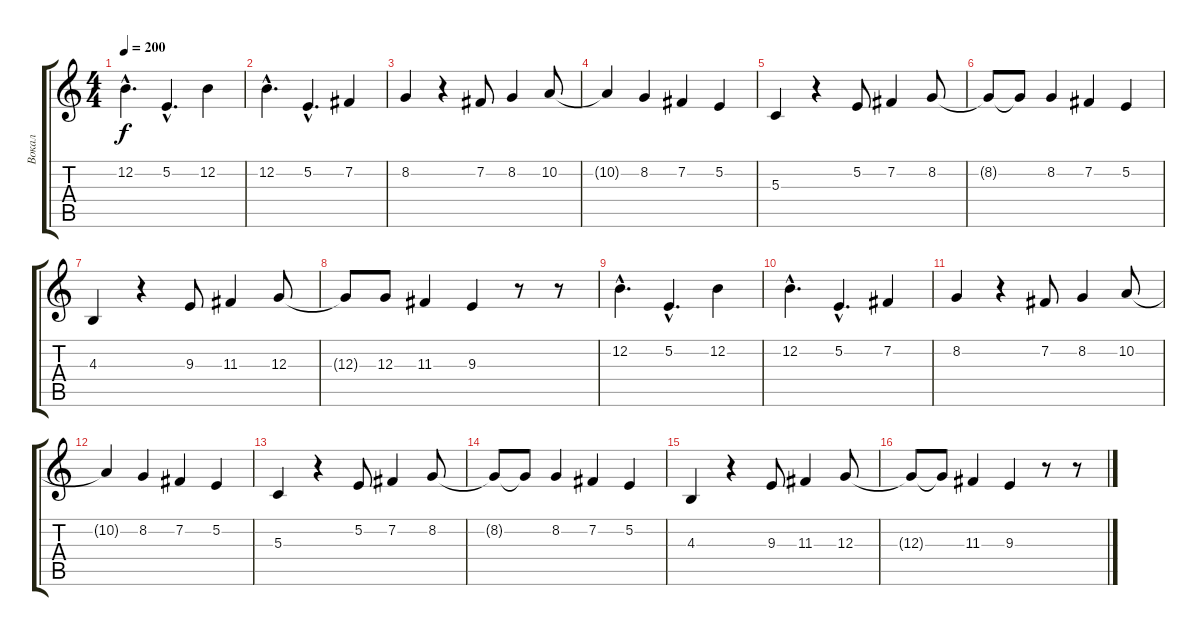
\track ("Вокал" "Вокал") {instrument flute}
\staff {score tabs}
\tuning (E4 B3 G3 D3 A2 E2) {hide}
\ts (4 4)
\tempo 200
\clef g2
\ks c
12.2{hac}.4{d dy f} 5.2{hac}.4{d} 12.2.4 |
12.2{hac}.4{d} 5.2{hac}.4{d} 7.2.4 |
8.2.4 r.4 7.2.8 8.2.4 10.2.8 |
10.2{t}.4 8.2.4 7.2.4 5.2.4 |
5.3.4 r.4 5.2.8 7.2.4 8.2.8 |
8.2{t}.8 8.2{t}.8 8.2.4 7.2.4 5.2.4 |
4.3.4 r.4 9.3.8 11.3.4 12.3.8 |
12.3{t}.8 12.3.8 11.3.4 9.3.4 r.8 r.8 |
12.2{hac}.4{d} 5.2{hac}.4{d} 12.2.4 |
12.2{hac}.4{d} 5.2{hac}.4{d} 7.2.4 |
8.2.4 r.4 7.2.8 8.2.4 10.2.8 |
10.2{t}.4 8.2.4 7.2.4 5.2.4 |
5.3.4 r.4 5.2.8 7.2.4 8.2.8 |
8.2{t}.8 8.2{t}.8 8.2.4 7.2.4 5.2.4 |
4.3.4 r.4 9.3.8 11.3.4 12.3.8 |
12.3{t}.8 12.3{t}.8 11.3.4 9.3.4 r.8 r.8
